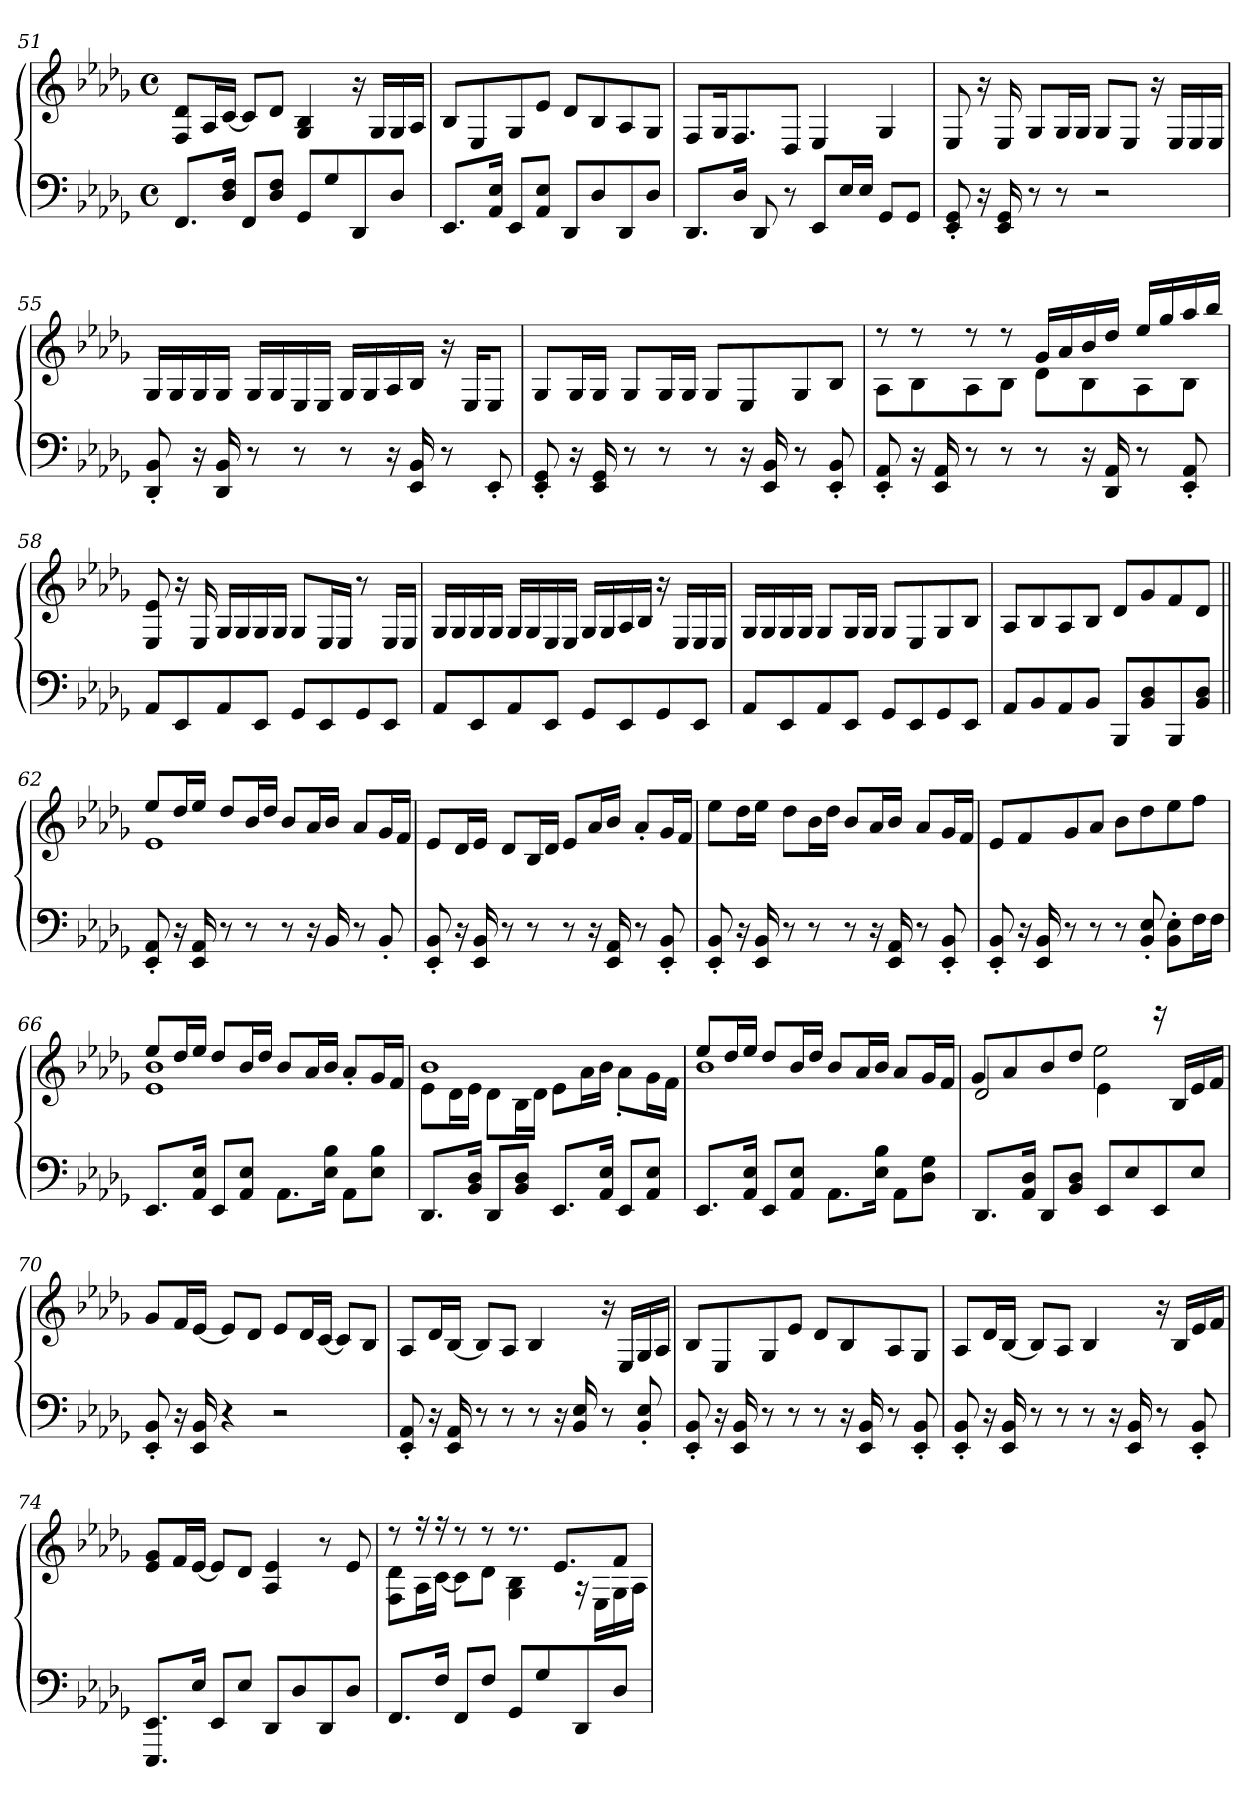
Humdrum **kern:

**kern	**kern
*part1	*part1
*staff2	*staff1
*clefF4	*clefG2
*k[b-e-a-d-g-]	*k[b-e-a-d-g-]
*M4/4	*M4/4
*met(c)	*met(c)
=51	=51
8.FFL	8F 8d-L
.	16A-L
16D- 16FJk	[16cJJ
8FFL	8cL]
8D- 8FJ	8d-J
8GG-L	4G- 4B-
8G-	.
8DD-	16r
.	16G-LL
8D-J	16G-
.	16A-JJ
=52	=52
8.EE-L	8B-L
.	8E-
16AA- 16E-Jk	.
8EE-L	8G-
8AA- 8E-J	8e-J
8DD-L	8d-L
8D-	8B-
8DD-	8A-
8D-J	8G-J
=53	=53
8.DD-L	8FL
.	16G-k
16D-Jk	8.F
8DD-	.
8r	8D-J
8EE-L	4E-
16E-L	.
16E-JJ	.
8GG-L	4G-
8GG-J	.
!!LO:LB:g=z
=54	=54
8EE-' 8GG-'	8E-
16r	16r
16EE- 16GG-	16E-
8r	8G-L
8r	16G-L
.	16G-JJ
2r	8G-L
.	8E-J
.	16r
.	16E-LL
.	16E-
.	16E-JJ
=55	=55
8DD-' 8BB-'	16G-LL
.	16G-
16r	16G-
16DD- 16BB-	16G-JJ
8r	16G-LL
.	16G-
8r	16E-
.	16E-JJ
8r	16G-LL
.	16G-
16r	16A-
16EE- 16BB-	16B-JJ
8r	16r
.	16E-KL
8EE-'	8E-J
!!LO:LB:g=z
=56	=56
8EE-' 8GG-'	8G-L
16r	16G-L
16EE- 16GG-	16G-JJ
8r	8G-L
8r	16G-L
.	16G-JJ
8r	8G-L
16r	8E-
16EE- 16BB-	.
8r	8G-
8EE-' 8BB-'	8B-J
=57	=57
*	*^
8EE-' 8AA-'	8r	8A-L
16r	8r	8B-
16EE- 16AA-	.	.
8r	8r	8A-
8r	8r	8B-J
8r	8d-\L	16g-/LL
.	.	16a-/
16r	8B-\	16b-/
16DD- 16AA-	.	16dd-/JJ
8r	8A-\	16ee-/LL
.	.	16gg-/
8EE-' 8AA-'	8B-\J	16aa-/
.	.	16bb-/JJ
*	*v	*v
=58	=58
8AA-L	8E- 8e-
8EE-	16r
.	16E-
8AA-	16G-LL
.	16G-
8EE-J	16G-
.	16G-JJ
8GG-L	8G-L
8EE-	16E-L
.	16E-JJ
8GG-	8r
8EE-J	16E-LL
.	16E-JJ
!!LO:LB:g=z
=59	=59
8AA-L	16G-LL
.	16G-
8EE-	16G-
.	16G-JJ
8AA-	16G-LL
.	16G-
8EE-J	16E-
.	16E-JJ
8GG-L	16G-LL
.	16G-
8EE-	16A-
.	16B-JJ
8GG-	16r
.	16E-LL
8EE-J	16E-
.	16E-JJ
=60	=60
8AA-L	16G-LL
.	16G-
8EE-	16G-
.	16G-JJ
8AA-	8G-L
8EE-J	16G-L
.	16G-JJ
8GG-L	8G-L
8EE-	8E-
8GG-	8G-
8EE-J	8B-J
=61	=61
8AA-L	8A-L
8BB-	8B-
8AA-	8A-
8BB-J	8B-J
8BBB-L	8d-L
8BB- 8D-	8g-
8BBB-	8f
8BB- 8D-J	8d-J
!!LO:LB:g=z
=62||	=62||
*	*^
8EE-' 8AA-'	1e-	8ee-/L
16r	.	16dd-/L
16EE- 16AA-	.	16ee-/JJ
8r	.	8dd-/L
8r	.	16b-/L
.	.	16dd-/JJ
8r	.	8b-/L
16r	.	16a-/L
16BB-	.	16b-/JJ
8r	.	8a-/L
8BB-'	.	16g-/L
.	.	16f/JJ
*	*v	*v
=63	=63
8EE-' 8BB-'	8e-L
16r	16d-L
16EE- 16BB-	16e-JJ
8r	8d-L
8r	16B-L
.	16d-JJ
8r	8e-L
16r	16a-L
16EE- 16AA-	16b-JJ
8r	8a-'L
8EE-' 8BB-'	16g-L
.	16fJJ
=64	=64
8EE-' 8BB-'	8ee-L
16r	16dd-L
16EE- 16BB-	16ee-JJ
8r	8dd-L
8r	16b-L
.	16dd-JJ
8r	8b-L
16r	16a-L
16EE- 16AA-	16b-JJ
8r	8a-L
8EE-' 8BB-'	16g-L
.	16fJJ
!!LO:LB:g=z
=65	=65
8EE-' 8BB-'	8e-L
16r	8f
16EE- 16BB-	.
8r	8g-
8r	8a-J
8r	8b-L
8BB-' 8E-'	8dd-
8BB-' 8E-'L	8ee-
16FL	8ffJ
16FJJ	.
=66	=66
*	*^
8.EE-L	1e- 1b-	8ee-/L
.	.	16dd-/L
16AA- 16E-Jk	.	16ee-/JJ
8EE-L	.	8dd-/L
8AA- 8E-J	.	16b-/L
.	.	16dd-/JJ
8.AA-L	.	8b-/L
.	.	16a-/L
16E- 16B-Jk	.	16b-/JJ
8AA-L	.	8a-'/L
8E- 8B-J	.	16g-/L
.	.	16f/JJ
=67	=67	=67
8.DD-L	1b-\	8e-\L
.	.	16d-\L
16BB- 16D-Jk	.	16e-\JJ
8DD-L	.	8d-\L
8BB- 8D-J	.	16B-\L
.	.	16d-\JJ
8.EE-L	.	8e-\L
.	.	16a-\L
16AA- 16E-Jk	.	16b-\JJ
8EE-L	.	8a-'\L
8AA- 8E-J	.	16g-\L
.	.	16f\JJ
!!LO:PB:g=z	!!
=68	=68	=68
8.EE-L	1b-	8ee-/L
.	.	16dd-/L
16AA- 16E-Jk	.	16ee-/JJ
8EE-L	.	8dd-/L
8AA- 8E-J	.	16b-/L
.	.	16dd-/JJ
8.AA-L	.	8b-/L
.	.	16a-/L
16E- 16B-Jk	.	16b-/JJ
8AA-L	.	8a-/L
8D- 8G-J	.	16g-/L
.	.	16f/JJ
=69	=69	=69
8.DD-L	2d-	8g-/L
.	.	8a-/
16AA- 16D-Jk	.	.
8DD-L	.	8b-/
8BB- 8D-J	.	8dd-/J
8EE-L	4e-\	2ee-
8E-	.	.
8EE-	16r	.
.	16B-LL	.
8E-J	16e-	.
.	16fJJ	.
*	*v	*v
=70	=70
8EE-' 8BB-'	8g-L
16r	16fL
16EE- 16BB-	[16e-JJ
4r	8e-L]
.	8d-J
2r	8e-L
.	16d-L
.	[16cJJ
.	8cL]
.	8B-J
!!LO:LB:g=z
=71	=71
8EE-' 8AA-'	8A-L
16r	16d-L
16EE- 16AA-	[16B-JJ
8r	8B-L]
8r	8A-J
8r	4B-
16r	.
16BB- 16E-	.
8r	16r
.	16E-LL
8BB-' 8E-'	16G-
.	16A-JJ
=72	=72
8EE-' 8BB-'	8B-L
16r	8E-
16EE- 16BB-	.
8r	8G-
8r	8e-J
8r	8d-L
16r	8B-
16EE- 16BB-	.
8r	8A-
8EE-' 8BB-'	8G-J
=73	=73
8EE-' 8BB-'	8A-L
16r	16d-L
16EE- 16BB-	[16B-JJ
8r	8B-L]
8r	8A-J
8r	4B-
16r	.
16EE- 16BB-	.
8r	16r
.	16B-LL
8EE-' 8BB-'	16e-
.	16fJJ
!!LO:LB:g=z
=74	=74
8.EEE- 8.EE-L	8e- 8g-L
.	16fL
16E-Jk	[16e-JJ
8EE-L	8e-L]
8E-J	8d-J
8DD-L	4A- 4e-
8D-	.
8DD-	8r
8D-J	8e-
=75	=75
*	*^
8.FFL	8r	8F 8d-L
.	16r	16A-L
16FJk	16r	[16cJJ
8FFL	8r	8cL]
8FJ	8r	8d-J
8GG-L	8.r	4G- 4B-
8G-	.	.
.	8.e-L	.
8DD-	.	16r
.	.	16E-LL
8D-J	8fJ	16G-
.	.	16A-JJ
*	*v	*v
=	=
*-	*-
